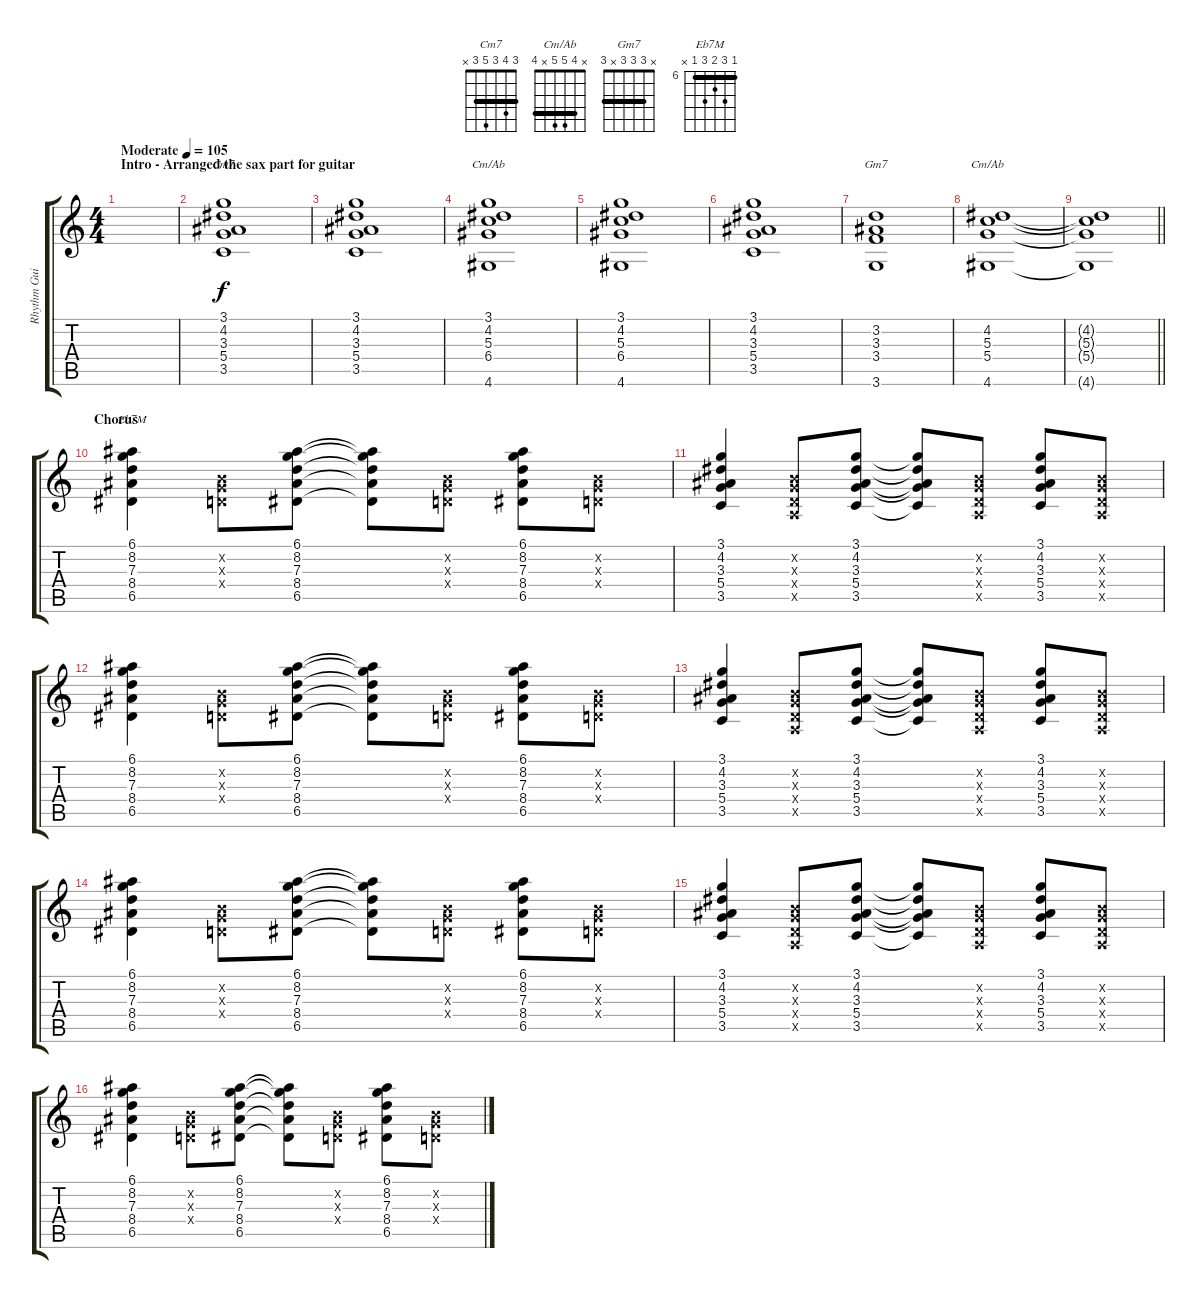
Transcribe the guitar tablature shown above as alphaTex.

\track ("Rhythm Guitar" "Rhythm Gui") {instrument electricguitarjazz bank 255}
\staff {score tabs}
\tuning (E4 B3 G3 D3 A2 E2) {hide}
\chord ("Cm7" 3 4 3 5 3 x) {barre 3}
\chord ("Cm/Ab" 3 4 5 6 x 4) {firstfret 3}
\chord ("Gm7" x 3 3 3 x 3) {barre 3}
\chord ("Cm/Ab" x 4 5 5 x 4) {barre 4}
\chord ("Eb7M" 6 8 7 8 6 x) {firstfret 6 barre 6}
\ts (4 4)
\section ("" "Intro - Arranged the sax part for guitar")
\tempo (105 "Moderate")
\clef g2
\ks c
|
(3.1 4.2 3.3 5.4 3.5).1{ch "Cm7"} |
(3.1 4.2 3.3 5.4 3.5).1 |
(3.1 4.2 5.3 6.4 4.6).1{ch "Cm/Ab"} |
(3.1 4.2 5.3 6.4 4.6).1 |
(3.1 4.2 3.3 5.4 3.5).1 |
(3.2 3.3 3.4 3.6).1{ch "Gm7"} |
(4.2 5.3 5.4 4.6).1{ch "Cm/Ab"} |
\barLineRight lightlight
(4.2{t} 5.3{t} 5.4{t} 4.6{t}).1 |
\section ("" "Chorus")
(6.1 8.2 7.3 8.4 6.5).4{ch "Eb7M"} (0.2{x} 0.3{x} 0.4{x}).8 (6.1 8.2 7.3 8.4 6.5).8 (6.1{t} 8.2{t} 7.3{t} 8.4{t} 6.5{t}).8 (0.2{x} 0.3{x} 0.4{x}).8 (6.1 8.2 7.3 8.4 6.5).8 (0.2{x} 0.3{x} 0.4{x}).8 |
(3.1 4.2 3.3 5.4 3.5).4 (0.2{x} 0.3{x} 0.4{x} 0.5{x}).8 (3.1 4.2 3.3 5.4 3.5).8 (3.1{t} 4.2{t} 3.3{t} 5.4{t} 3.5{t}).8 (0.2{x} 0.3{x} 0.4{x} 0.5{x}).8 (3.1 4.2 3.3 5.4 3.5).8 (0.2{x} 0.3{x} 0.4{x} 0.5{x}).8 |
(6.1 8.2 7.3 8.4 6.5).4 (0.2{x} 0.3{x} 0.4{x}).8 (6.1 8.2 7.3 8.4 6.5).8 (6.1{t} 8.2{t} 7.3{t} 8.4{t} 6.5{t}).8 (0.2{x} 0.3{x} 0.4{x}).8 (6.1 8.2 7.3 8.4 6.5).8 (0.2{x} 0.3{x} 0.4{x}).8 |
(3.1 4.2 3.3 5.4 3.5).4 (0.2{x} 0.3{x} 0.4{x} 0.5{x}).8 (3.1 4.2 3.3 5.4 3.5).8 (3.1{t} 4.2{t} 3.3{t} 5.4{t} 3.5{t}).8 (0.2{x} 0.3{x} 0.4{x} 0.5{x}).8 (3.1 4.2 3.3 5.4 3.5).8 (0.2{x} 0.3{x} 0.4{x} 0.5{x}).8 |
(6.1 8.2 7.3 8.4 6.5).4 (0.2{x} 0.3{x} 0.4{x}).8 (6.1 8.2 7.3 8.4 6.5).8 (6.1{t} 8.2{t} 7.3{t} 8.4{t} 6.5{t}).8 (0.2{x} 0.3{x} 0.4{x}).8 (6.1 8.2 7.3 8.4 6.5).8 (0.2{x} 0.3{x} 0.4{x}).8 |
(3.1 4.2 3.3 5.4 3.5).4 (0.2{x} 0.3{x} 0.4{x} 0.5{x}).8 (3.1 4.2 3.3 5.4 3.5).8 (3.1{t} 4.2{t} 3.3{t} 5.4{t} 3.5{t}).8 (0.2{x} 0.3{x} 0.4{x} 0.5{x}).8 (3.1 4.2 3.3 5.4 3.5).8 (0.2{x} 0.3{x} 0.4{x} 0.5{x}).8 |
(6.1 8.2 7.3 8.4 6.5).4 (0.2{x} 0.3{x} 0.4{x}).8 (6.1 8.2 7.3 8.4 6.5).8 (6.1{t} 8.2{t} 7.3{t} 8.4{t} 6.5{t}).8 (0.2{x} 0.3{x} 0.4{x}).8 (6.1 8.2 7.3 8.4 6.5).8 (0.2{x} 0.3{x} 0.4{x}).8
